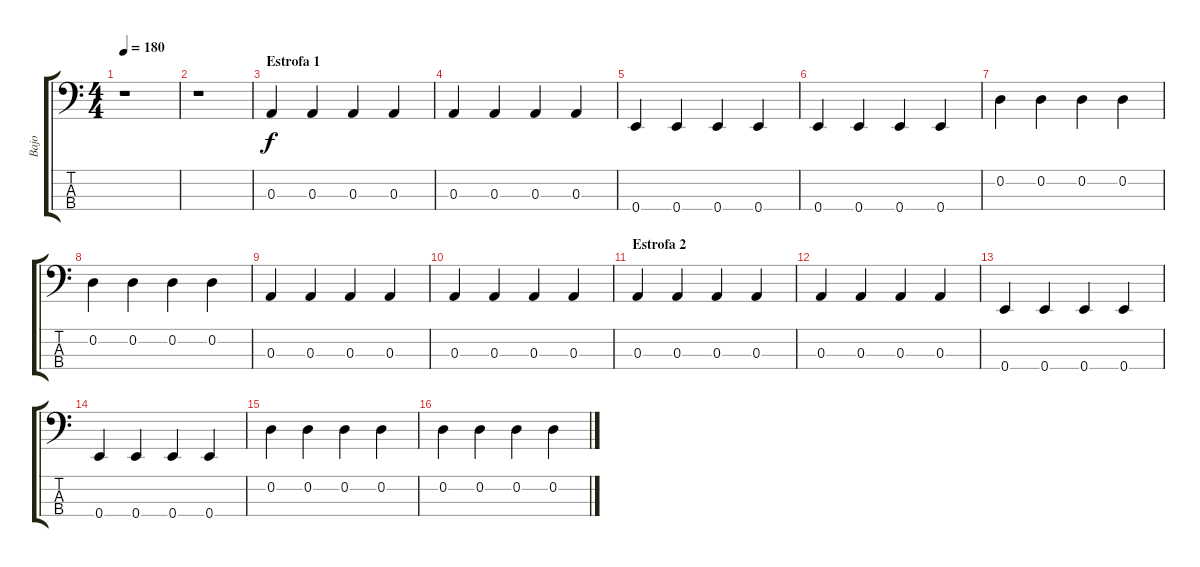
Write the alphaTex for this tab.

\track ("Bajo" "Bajo") {instrument electricbasspick}
\staff {score tabs}
\tuning (G2 D2 A1 E1) {hide}
\ts (4 4)
\tempo 180
\tempo 140
\tempo 180
\clef f4
\ks c
r.1{dy f instrument electricbasspick} |
r.1 |
\section ("" "Estrofa 1")
0.3.4 0.3.4 0.3.4 0.3.4 |
0.3.4 0.3.4 0.3.4 0.3.4 |
0.4.4 0.4.4 0.4.4 0.4.4 |
0.4.4 0.4.4 0.4.4 0.4.4 |
0.2.4 0.2.4 0.2.4 0.2.4 |
0.2.4 0.2.4 0.2.4 0.2.4 |
0.3.4 0.3.4 0.3.4 0.3.4 |
0.3.4 0.3.4 0.3.4 0.3.4 |
\section ("" "Estrofa 2")
0.3.4 0.3.4 0.3.4 0.3.4 |
0.3.4 0.3.4 0.3.4 0.3.4 |
0.4.4 0.4.4 0.4.4 0.4.4 |
0.4.4 0.4.4 0.4.4 0.4.4 |
0.2.4 0.2.4 0.2.4 0.2.4 |
0.2.4 0.2.4 0.2.4 0.2.4
